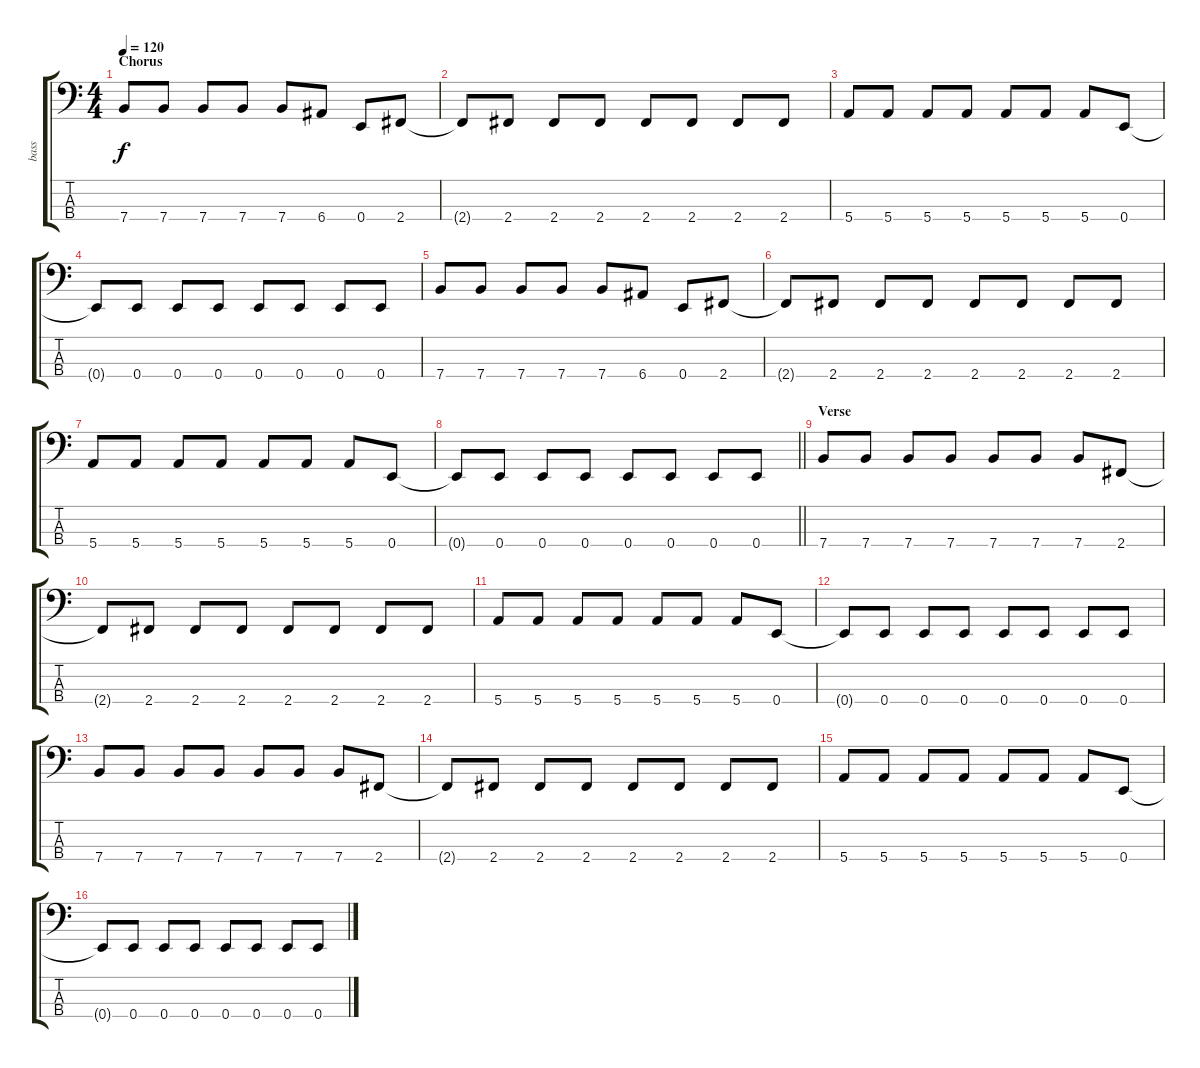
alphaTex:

\track ("bass" "bass") {instrument electricbassfinger}
\staff {score tabs}
\tuning (G2 D2 A1 E1) {hide}
\ts (4 4)
\section ("" "Chorus")
\tempo 120
\clef f4
\ks c
7.4.8{dy f} 7.4.8 7.4.8 7.4.8 7.4.8 6.4.8 0.4.8 2.4.8 |
2.4{t}.8 2.4.8 2.4.8 2.4.8 2.4.8 2.4.8 2.4.8 2.4.8 |
5.4.8 5.4.8 5.4.8 5.4.8 5.4.8 5.4.8 5.4.8 0.4.8 |
0.4{t}.8 0.4.8 0.4.8 0.4.8 0.4.8 0.4.8 0.4.8 0.4.8 |
7.4.8 7.4.8 7.4.8 7.4.8 7.4.8 6.4.8 0.4.8 2.4.8 |
2.4{t}.8 2.4.8 2.4.8 2.4.8 2.4.8 2.4.8 2.4.8 2.4.8 |
5.4.8 5.4.8 5.4.8 5.4.8 5.4.8 5.4.8 5.4.8 0.4.8 |
\barLineRight lightlight
0.4{t}.8 0.4.8 0.4.8 0.4.8 0.4.8 0.4.8 0.4.8 0.4.8 |
\section ("" "Verse")
7.4.8 7.4.8 7.4.8 7.4.8 7.4.8 7.4.8 7.4.8 2.4.8 |
2.4{t}.8 2.4.8 2.4.8 2.4.8 2.4.8 2.4.8 2.4.8 2.4.8 |
5.4.8 5.4.8 5.4.8 5.4.8 5.4.8 5.4.8 5.4.8 0.4.8 |
0.4{t}.8 0.4.8 0.4.8 0.4.8 0.4.8 0.4.8 0.4.8 0.4.8 |
7.4.8 7.4.8 7.4.8 7.4.8 7.4.8 7.4.8 7.4.8 2.4.8 |
2.4{t}.8 2.4.8 2.4.8 2.4.8 2.4.8 2.4.8 2.4.8 2.4.8 |
5.4.8 5.4.8 5.4.8 5.4.8 5.4.8 5.4.8 5.4.8 0.4.8 |
0.4{t}.8 0.4.8 0.4.8 0.4.8 0.4.8 0.4.8 0.4.8 0.4.8
